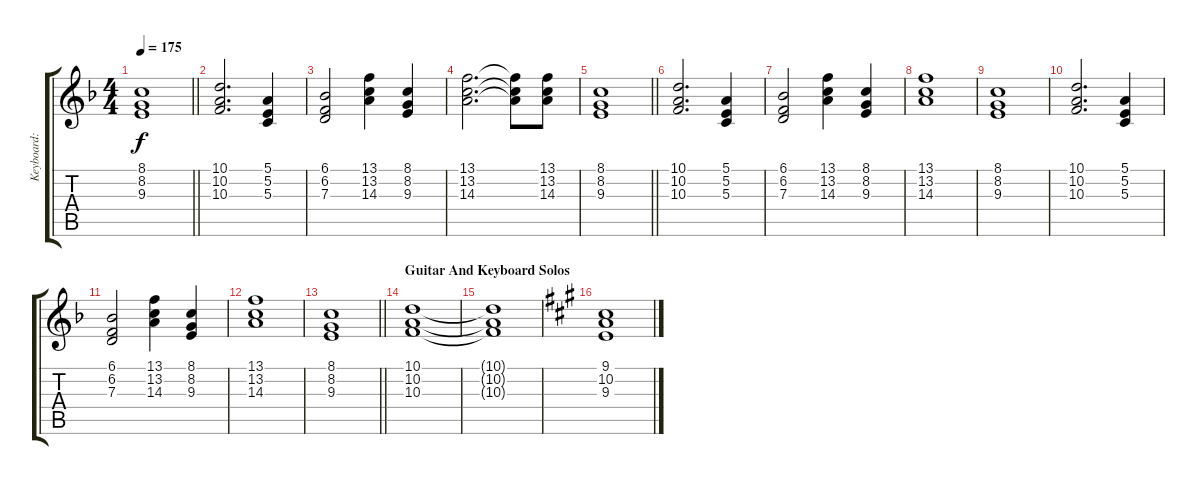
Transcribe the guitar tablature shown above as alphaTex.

\track ("Keyboard: Juha Mäenpää" "Keyboard: ") {instrument stringensemble1}
\staff {score tabs}
\tuning (E4 B3 G3 D3 A2 E2) {hide}
\ts (4 4)
\tempo 175
\clef g2
\barLineRight lightlight
\ks dminor
(8.1 8.2 9.3).1{dy f} |
(10.1 10.2 10.3).2{d} (5.1 5.2 5.3).4 |
(6.1 6.2 7.3).2 (13.1 13.2 14.3).4 (8.1 8.2 9.3).4 |
(13.1 13.2 14.3).2{d} (13.1{t} 13.2{t} 14.3{t}).8 (13.1 13.2 14.3).8 |
\barLineRight lightlight
(8.1 8.2 9.3).1 |
(10.1 10.2 10.3).2{d} (5.1 5.2 5.3).4 |
(6.1 6.2 7.3).2 (13.1 13.2 14.3).4 (8.1 8.2 9.3).4 |
(13.1 13.2 14.3).1 |
(8.1 8.2 9.3).1 |
(10.1 10.2 10.3).2{d} (5.1 5.2 5.3).4 |
(6.1 6.2 7.3).2 (13.1 13.2 14.3).4 (8.1 8.2 9.3).4 |
(13.1 13.2 14.3).1 |
\barLineRight lightlight
(8.1 8.2 9.3).1 |
\section ("" "Guitar And Keyboard Solos")
(10.1 10.2 10.3).1{volume 8} |
(10.1{t} 10.2{t} 10.3{t}).1 |
\ks a
(9.1 10.2 9.3).1
